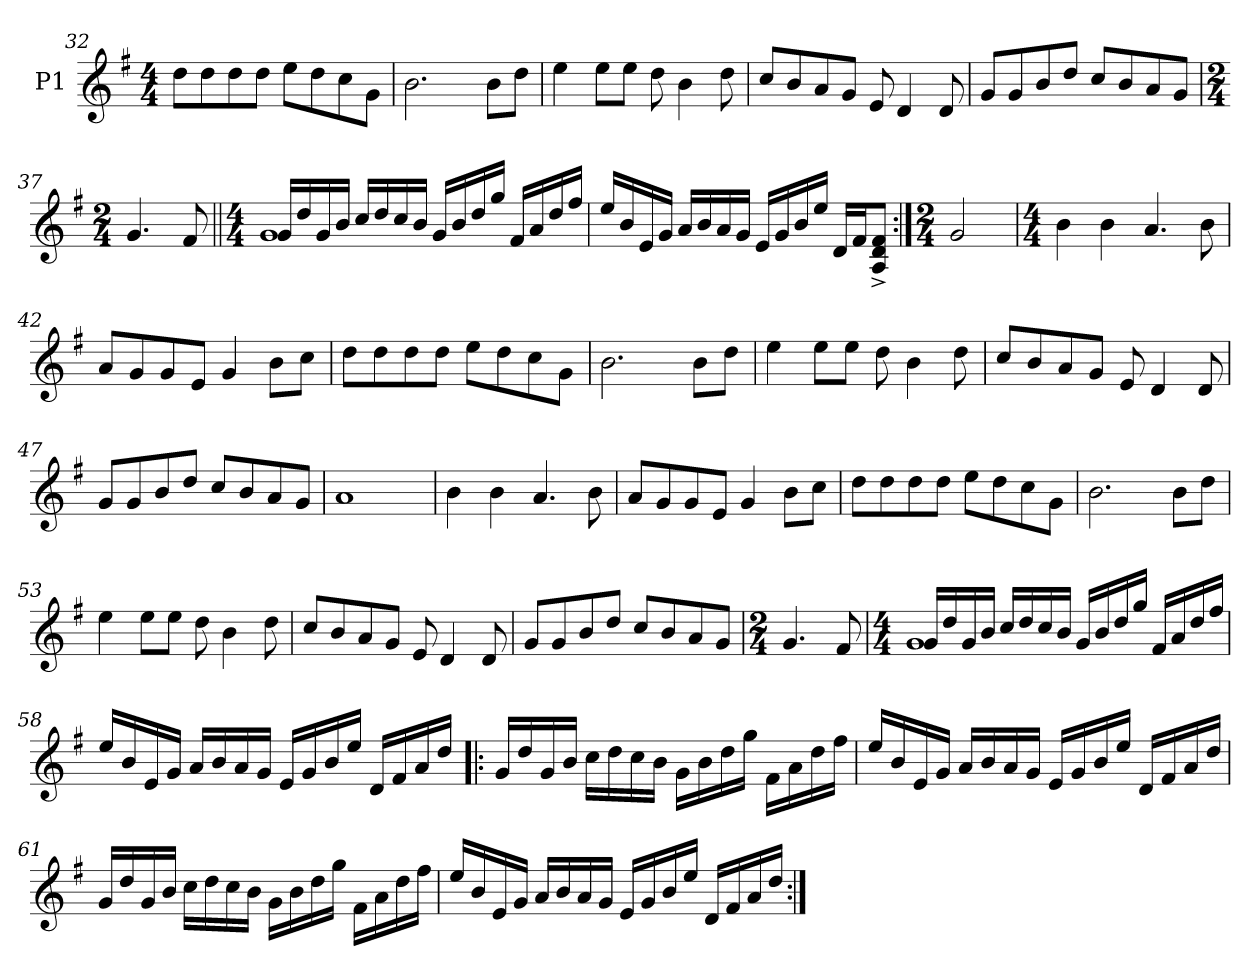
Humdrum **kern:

**kern
*part1
*staff1
*I"P1
*clefG2
*k[f#]
*G:
*M4/4
=32
8dd\L
8dd\
8dd\
8dd\J
8ee\L
8dd\
8cc\
8g\J
=33
2.b\
8b\L
8dd\J
=34
4ee\
8ee\L
8ee\J
8dd\
4b\
8dd\
!!LO:LB:g=z
=35
8cc/L
8b/
8a/
8g/J
8e/
4d/
8d/
=36
8g/L
8g/
8b/
8dd/J
8cc/L
8b/
8a/
8g/J
=37
*M2/4
4.g/
8f#/
=38||
*M4/4
*^
16g/LL	1g
16dd/	.
16g/	.
16b/JJ	.
16cc/LL	.
16dd/	.
16cc/	.
16b/JJ	.
16g/LL	.
16b/	.
16dd/	.
16gg/JJ	.
16f#/LL	.
16a/	.
16dd/	.
16ff#/JJ	.
*v	*v
!!LO:LB:g=z
=39
16ee/LL
16b/
16e/
16g/JJ
16a/LL
16b/
16a/
16g/JJ
16e/LL
16g/
16b/
16ee/JJ
16d/LL
16f#/J
8A/^ 8d/^ 8f#/^J
=40:|!
*M2/4
2g/
=41
*M4/4
4b\
4b\
4.a/
8b\
=42
8a/L
8g/
8g/
8e/J
4g/
8b\L
8cc\J
!!LO:PB:g=z
=43
8dd\L
8dd\
8dd\
8dd\J
8ee\L
8dd\
8cc\
8g\J
=44
2.b\
8b\L
8dd\J
=45
4ee\
8ee\L
8ee\J
8dd\
4b\
8dd\
=46
8cc/L
8b/
8a/
8g/J
8e/
4d/
8d/
!!LO:LB:g=z
=47
8g/L
8g/
8b/
8dd/J
8cc/L
8b/
8a/
8g/J
=48
1a
=49
4b\
4b\
4.a/
8b\
=50
8a/L
8g/
8g/
8e/J
4g/
8b\L
8cc\J
=51
8dd\L
8dd\
8dd\
8dd\J
8ee\L
8dd\
8cc\
8g\J
!!LO:LB:g=z
=52
2.b\
8b\L
8dd\J
=53
4ee\
8ee\L
8ee\J
8dd\
4b\
8dd\
=54
8cc/L
8b/
8a/
8g/J
8e/
4d/
8d/
=55
8g/L
8g/
8b/
8dd/J
8cc/L
8b/
8a/
8g/J
=56
*M2/4
4.g/
8f#/
!!LO:LB:g=z
=57
*M4/4
*^
16g/LL	1g
16dd/	.
16g/	.
16b/JJ	.
16cc/LL	.
16dd/	.
16cc/	.
16b/JJ	.
16g/LL	.
16b/	.
16dd/	.
16gg/JJ	.
16f#/LL	.
16a/	.
16dd/	.
16ff#/JJ	.
*v	*v
=58
16ee/LL
16b/
16e/
16g/JJ
16a/LL
16b/
16a/
16g/JJ
16e/LL
16g/
16b/
16ee/JJ
16d/LL
16f#/
16a/
16dd/JJ
!!LO:LB:g=z
=59!|:
16g/LL
16dd/
16g/
16b/JJ
16cc\LL
16dd\
16cc\
16b\JJ
16g\LL
16b\
16dd\
16gg\JJ
16f#\LL
16a\
16dd\
16ff#\JJ
=60
16ee/LL
16b/
16e/
16g/JJ
16a/LL
16b/
16a/
16g/JJ
16e/LL
16g/
16b/
16ee/JJ
16d/LL
16f#/
16a/
16dd/JJ
!!LO:LB:g=z
=61
16g/LL
16dd/
16g/
16b/JJ
16cc\LL
16dd\
16cc\
16b\JJ
16g\LL
16b\
16dd\
16gg\JJ
16f#\LL
16a\
16dd\
16ff#\JJ
=62
16ee/LL
16b/
16e/
16g/JJ
16a/LL
16b/
16a/
16g/JJ
16e/LL
16g/
16b/
16ee/JJ
16d/LL
16f#/
16a/
16dd/JJ
=:|!
*-
